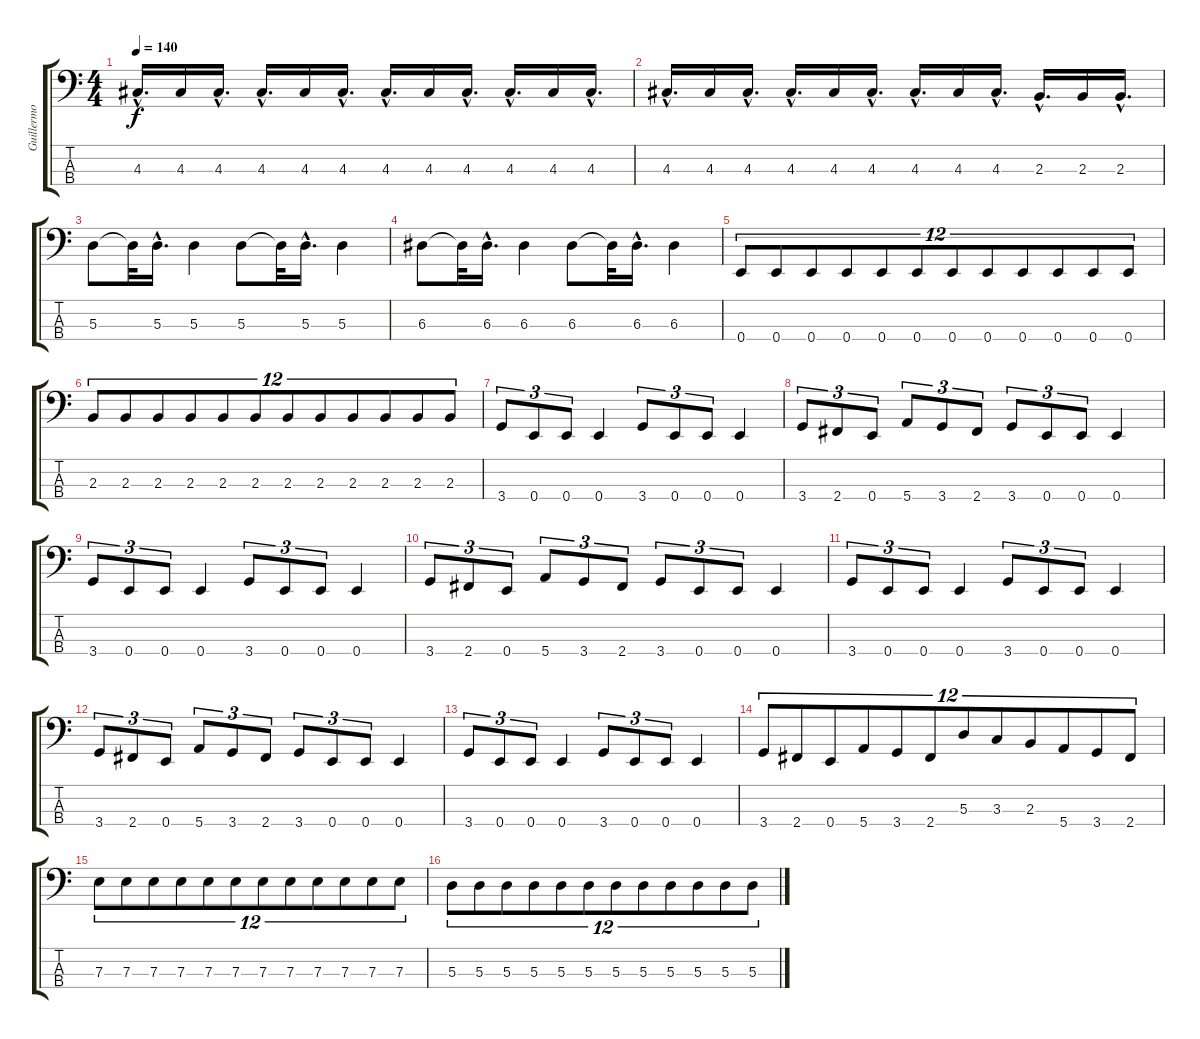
\track ("Guillermo Sánchez" "Guillermo ") {instrument electricbasspick}
\staff {score tabs}
\tuning (G2 D2 A1 E1) {hide}
\ts (4 4)
\tempo 140
\clef f4
\ks c
4.3{hac}.16{d dy f} 4.3.16 4.3{hac}.16{d} 4.3{hac}.16{d} 4.3.16 4.3{hac}.16{d} 4.3{hac}.16{d} 4.3.16 4.3{hac}.16{d} 4.3{hac}.16{d} 4.3.16 4.3{hac}.16{d} |
4.3{hac}.16{d} 4.3.16 4.3{hac}.16{d} 4.3{hac}.16{d} 4.3.16 4.3{hac}.16{d} 4.3{hac}.16{d} 4.3.16 4.3{hac}.16{d} 2.3{hac}.16{d} 2.3.16 2.3{hac}.16{d} |
5.3.8 5.3{t}.32 5.3{hac}.16{d} 5.3.4 5.3.8 5.3{t}.32 5.3{hac}.16{d} 5.3.4 |
6.3.8 6.3{t}.32 6.3{hac}.16{d} 6.3.4 6.3.8 6.3{t}.32 6.3{hac}.16{d} 6.3.4 |
0.4.8{tu (12 8)} 0.4.8{tu (12 8)} 0.4.8{tu (12 8)} 0.4.8{tu (12 8)} 0.4.8{tu (12 8)} 0.4.8{tu (12 8)} 0.4.8{tu (12 8)} 0.4.8{tu (12 8)} 0.4.8{tu (12 8)} 0.4.8{tu (12 8)} 0.4.8{tu (12 8)} 0.4.8{tu (12 8)} |
2.3.8{tu (12 8)} 2.3.8{tu (12 8)} 2.3.8{tu (12 8)} 2.3.8{tu (12 8)} 2.3.8{tu (12 8)} 2.3.8{tu (12 8)} 2.3.8{tu (12 8)} 2.3.8{tu (12 8)} 2.3.8{tu (12 8)} 2.3.8{tu (12 8)} 2.3.8{tu (12 8)} 2.3.8{tu (12 8)} |
3.4.8{tu (3 2)} 0.4.8{tu (3 2)} 0.4.8{tu (3 2)} 0.4.4 3.4.8{tu (3 2)} 0.4.8{tu (3 2)} 0.4.8{tu (3 2)} 0.4.4 |
3.4.8{tu (3 2)} 2.4.8{tu (3 2)} 0.4.8{tu (3 2)} 5.4.8{tu (3 2)} 3.4.8{tu (3 2)} 2.4.8{tu (3 2)} 3.4.8{tu (3 2)} 0.4.8{tu (3 2)} 0.4.8{tu (3 2)} 0.4.4 |
3.4.8{tu (3 2)} 0.4.8{tu (3 2)} 0.4.8{tu (3 2)} 0.4.4 3.4.8{tu (3 2)} 0.4.8{tu (3 2)} 0.4.8{tu (3 2)} 0.4.4 |
3.4.8{tu (3 2)} 2.4.8{tu (3 2)} 0.4.8{tu (3 2)} 5.4.8{tu (3 2)} 3.4.8{tu (3 2)} 2.4.8{tu (3 2)} 3.4.8{tu (3 2)} 0.4.8{tu (3 2)} 0.4.8{tu (3 2)} 0.4.4 |
3.4.8{tu (3 2)} 0.4.8{tu (3 2)} 0.4.8{tu (3 2)} 0.4.4 3.4.8{tu (3 2)} 0.4.8{tu (3 2)} 0.4.8{tu (3 2)} 0.4.4 |
3.4.8{tu (3 2)} 2.4.8{tu (3 2)} 0.4.8{tu (3 2)} 5.4.8{tu (3 2)} 3.4.8{tu (3 2)} 2.4.8{tu (3 2)} 3.4.8{tu (3 2)} 0.4.8{tu (3 2)} 0.4.8{tu (3 2)} 0.4.4 |
3.4.8{tu (3 2)} 0.4.8{tu (3 2)} 0.4.8{tu (3 2)} 0.4.4 3.4.8{tu (3 2)} 0.4.8{tu (3 2)} 0.4.8{tu (3 2)} 0.4.4 |
3.4.8{tu (12 8)} 2.4.8{tu (12 8)} 0.4.8{tu (12 8)} 5.4.8{tu (12 8)} 3.4.8{tu (12 8)} 2.4.8{tu (12 8)} 5.3.8{tu (12 8)} 3.3.8{tu (12 8)} 2.3.8{tu (12 8)} 5.4.8{tu (12 8)} 3.4.8{tu (12 8)} 2.4.8{tu (12 8)} |
7.3.8{tu (12 8)} 7.3.8{tu (12 8)} 7.3.8{tu (12 8)} 7.3.8{tu (12 8)} 7.3.8{tu (12 8)} 7.3.8{tu (12 8)} 7.3.8{tu (12 8)} 7.3.8{tu (12 8)} 7.3.8{tu (12 8)} 7.3.8{tu (12 8)} 7.3.8{tu (12 8)} 7.3.8{tu (12 8)} |
5.3.8{tu (12 8)} 5.3.8{tu (12 8)} 5.3.8{tu (12 8)} 5.3.8{tu (12 8)} 5.3.8{tu (12 8)} 5.3.8{tu (12 8)} 5.3.8{tu (12 8)} 5.3.8{tu (12 8)} 5.3.8{tu (12 8)} 5.3.8{tu (12 8)} 5.3.8{tu (12 8)} 5.3.8{tu (12 8)}
